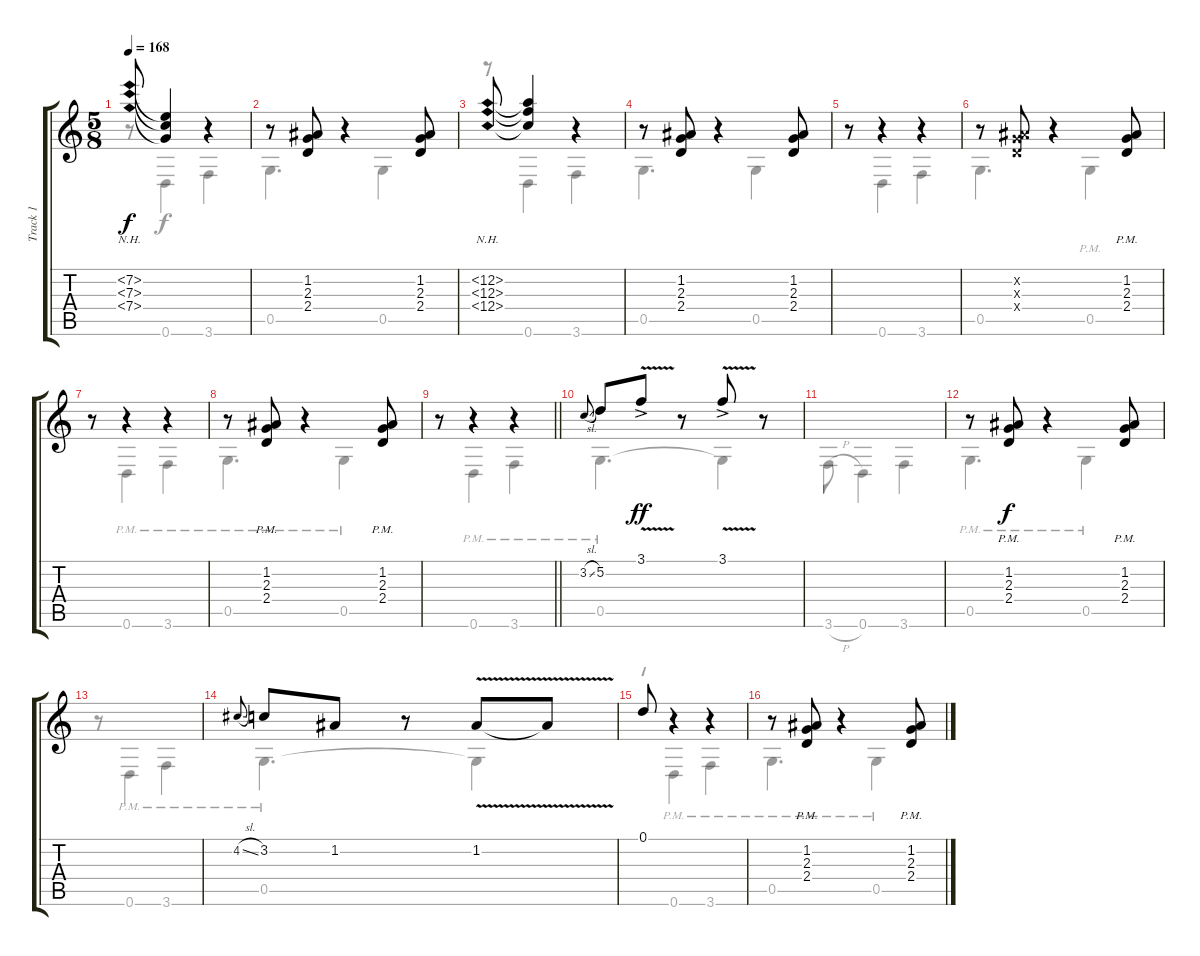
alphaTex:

\track ("Track 1" "Track 1") {instrument acousticguitarsteel}
\staff {score tabs}
\tuning (D4 A3 F3 C3 G2 D2) {hide}
\voice
\ts (5 8)
\tempo 168
\clef g2
\ks c
(7.2{nh} 7.3{nh} 7.4{nh}).8{dy f} (7.2{t} 7.3{t} 7.4{t}).4{beam split} r.4{beam Up} |
r.8 (1.2 2.3 2.4).8 r.4 (1.2 2.3 2.4).8 |
(12.2{nh} 12.3{nh} 12.4{nh}).8 (12.2{t} 12.3{t} 12.4{t}).4{beam split} r.4{beam Up} |
r.8 (1.2 2.3 2.4).8 r.4 (1.2 2.3 2.4).8 |
r.8 r.4{beam split} r.4{beam Up} |
r.8 (1.2{x} 2.3{x} 2.4{x}).8 r.4 (1.2{pm} 2.3{pm} 2.4{pm}).8 |
r.8 r.4{beam split} r.4{beam Up} |
r.8 (1.2{pm} 2.3{pm} 2.4{pm}).8 r.4 (1.2{pm} 2.3{pm} 2.4{pm}).8 |
\barLineRight lightlight
r.8 r.4{beam split} r.4{beam Up} |
3.2{sl}.8{gr onbeat} 5.2.8 3.1{v ac}.8{dy ff} r.8 3.1{v ac}.8 r.8 |
|
r.8 (1.2{pm} 2.3{pm} 2.4{pm}).8{dy f} r.4 (1.2{pm} 2.3{pm} 2.4{pm}).8 |
|
4.2{sl}.8{gr onbeat} 3.2.8 1.2.8 r.8 1.2{v}.8 1.2{t}.8 |
0.1.8 r.4 r.4 |
r.8 (1.2{pm} 2.3{pm} 2.4{pm}).8 r.4 (1.2{pm} 2.3{pm} 2.4{pm}).8
\voice
\clef g2
\ottava regular
\simile none
\ks c
r.8{dy f} 0.6.4 3.6.4 |
0.5.4{d} 0.5.4 |
r.8 0.6.4 3.6.4 |
0.5.4{d} 0.5.4 |
r.8 0.6.4 3.6.4 |
0.5.4{d} 0.5{pm}.4 |
r.8 0.6{pm}.4 3.6{pm}.4 |
0.5{pm}.4{d} 0.5{pm}.4 |
\barLineRight lightlight
r.8 0.6{pm}.4 3.6{pm}.4 |
0.5{pm}.4{d} 0.5{t}.4 |
3.6{h}.8 0.6.4 3.6.4 |
0.5{pm}.4{d} 0.5{pm}.4 |
r.8 0.6{pm}.4 3.6{pm}.4 |
0.5{pm}.4{d} 0.5{t}.4 |
r.8 0.6{pm}.4 3.6{pm}.4 |
0.5{pm}.4{d} 0.5{pm}.4
